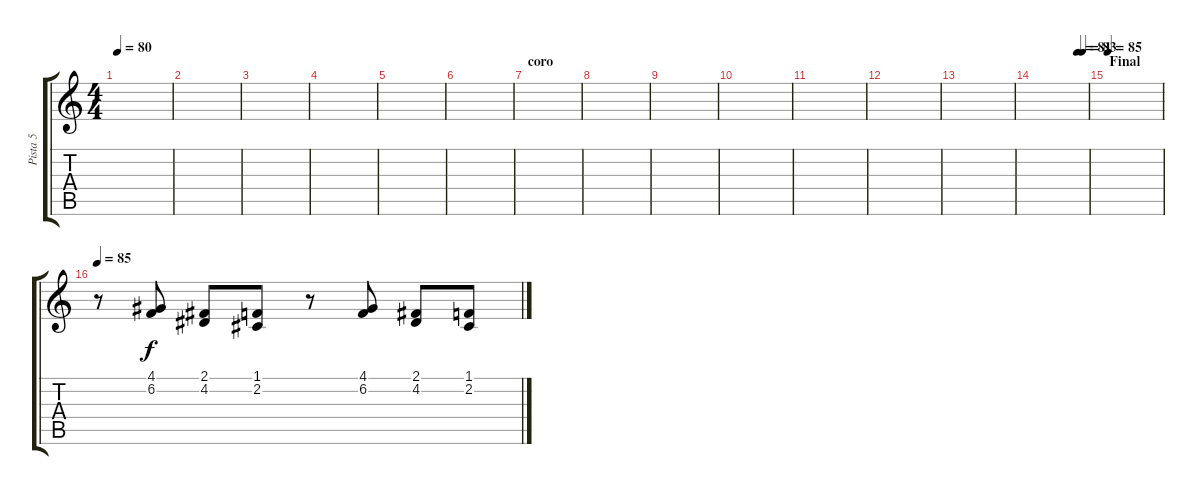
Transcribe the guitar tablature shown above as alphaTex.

\track ("Pista 5" "Pista 5") {instrument whistle}
\staff {score tabs}
\tuning (E4 B3 G3 D3 A2 E2) {hide}
\ts (4 4)
\tempo 80
\clef g2
\ks c
|
|
|
|
|
|
\section ("" "coro")
|
|
|
|
|
|
|
\tempo (81 0.8125)
\tempo (83 0.90625)
|
\section ("" "Final")
\tempo 85
|
\tempo 85
r.8 (4.1 6.2).8 (2.1 4.2).8 (1.1 2.2).8 r.8 (4.1 6.2).8 (2.1 4.2).8 (1.1 2.2).8
